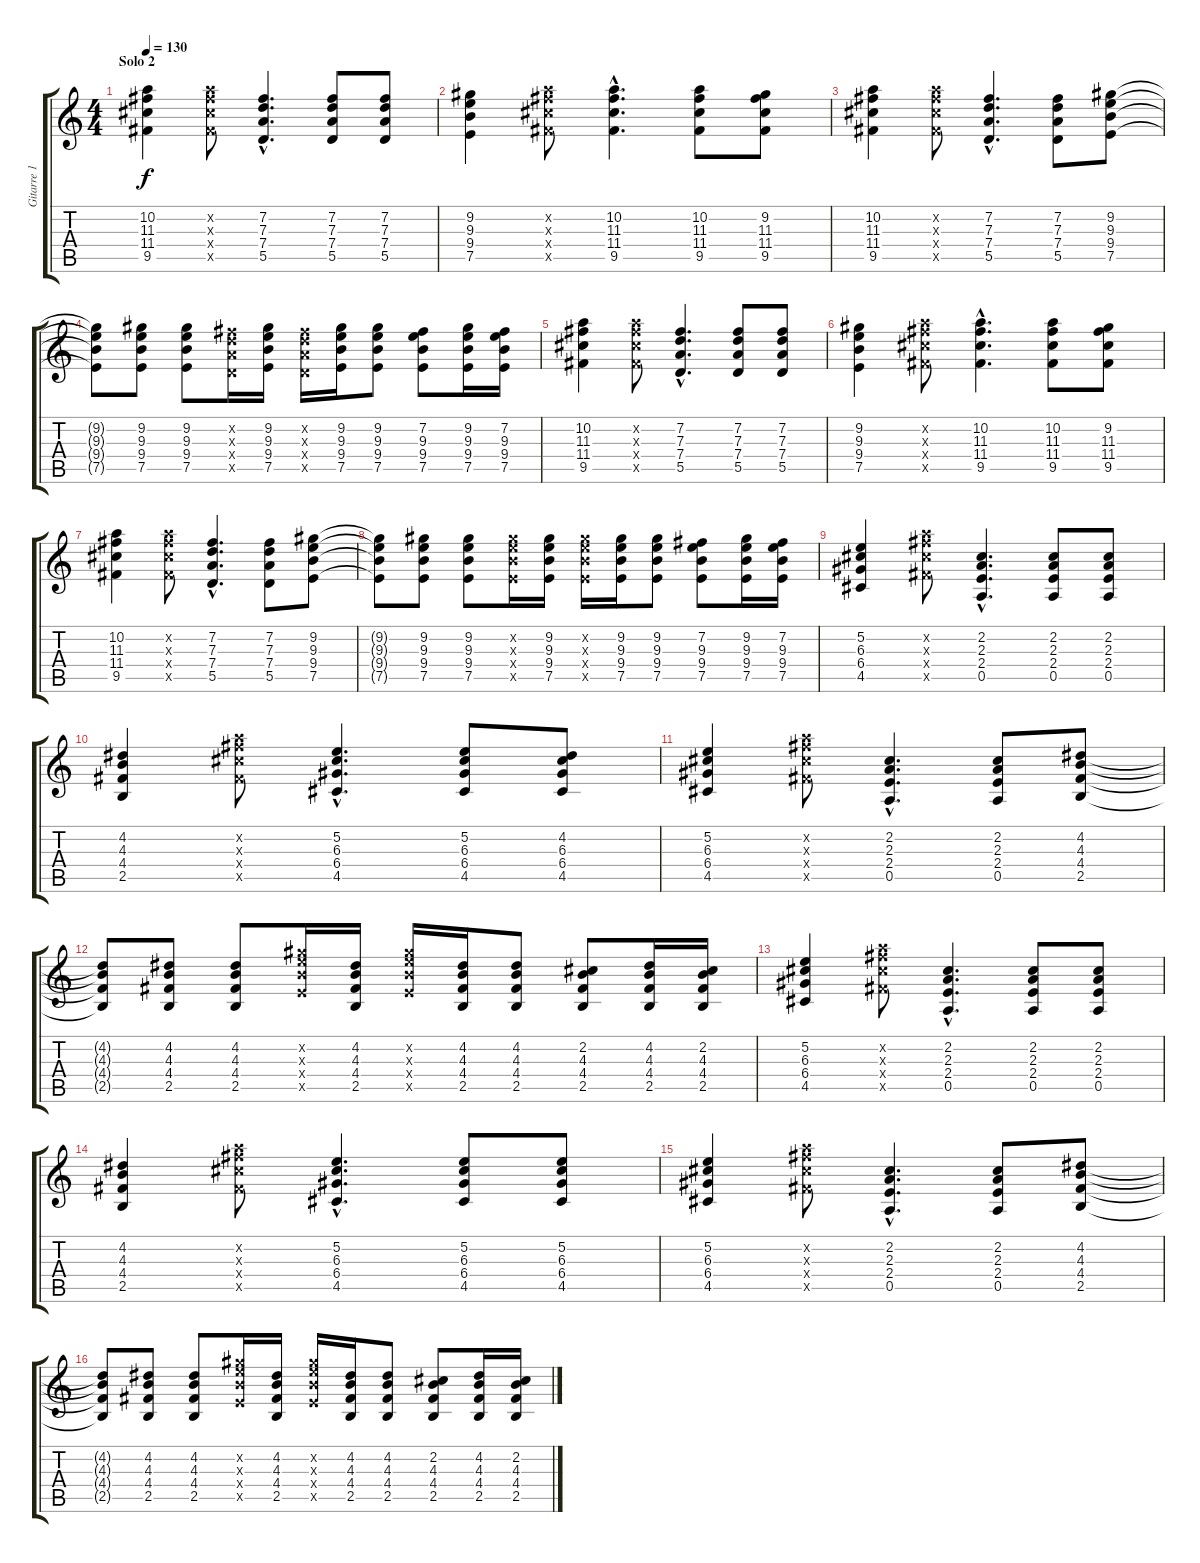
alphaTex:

\track ("Gitarre 1" "Gitarre 1") {instrument acousticguitarsteel}
\staff {score tabs}
\tuning (E4 B3 G3 D3 A2 E2) {hide}
\ts (4 4)
\section ("" "Solo 2")
\tempo 130
\clef g2
\ks c
(10.2 11.3 11.4 9.5).4{dy f} (10.2{x} 11.3{x} 11.4{x} 9.5{x}).8 (7.2{hac} 7.3{hac} 7.4{hac} 5.5{hac}).4{d} (7.2 7.3 7.4 5.5).8 (7.2 7.3 7.4 5.5).8 |
(9.2 9.3 9.4 7.5).4 (10.2{x} 11.3{x} 11.4{x} 9.5{x}).8 (10.2{hac} 11.3{hac} 11.4{hac} 9.5{hac}).4{d} (10.2 11.3 11.4 9.5).8 (9.2 11.3 11.4 9.5).8 |
(10.2 11.3 11.4 9.5).4 (10.2{x} 11.3{x} 11.4{x} 9.5{x}).8 (7.2{hac} 7.3{hac} 7.4{hac} 5.5{hac}).4{d} (7.2 7.3 7.4 5.5).8 (9.2 9.3 9.4 7.5).8 |
(9.2{t} 9.3{t} 9.4{t} 7.5{t}).8 (9.2 9.3 9.4 7.5).8 (9.2 9.3 9.4 7.5).8 (7.2{x} 7.3{x} 7.4{x} 5.5{x}).16 (9.2 9.3 9.4 7.5).16 (7.2{x} 7.3{x} 7.4{x} 5.5{x}).16 (9.2 9.3 9.4 7.5).16 (9.2 9.3 9.4 7.5).8 (7.2 9.3 9.4 7.5).8 (9.2 9.3 9.4 7.5).16 (7.2 9.3 9.4 7.5).16 |
(10.2 11.3 11.4 9.5).4 (10.2{x} 11.3{x} 11.4{x} 9.5{x}).8 (7.2{hac} 7.3{hac} 7.4{hac} 5.5{hac}).4{d} (7.2 7.3 7.4 5.5).8 (7.2 7.3 7.4 5.5).8 |
(9.2 9.3 9.4 7.5).4 (10.2{x} 11.3{x} 11.4{x} 9.5{x}).8 (10.2{hac} 11.3{hac} 11.4{hac} 9.5{hac}).4{d} (10.2 11.3 11.4 9.5).8 (9.2 11.3 11.4 9.5).8 |
(10.2 11.3 11.4 9.5).4 (10.2{x} 11.3{x} 11.4{x} 9.5{x}).8 (7.2{hac} 7.3{hac} 7.4{hac} 5.5{hac}).4{d} (7.2 7.3 7.4 5.5).8 (9.2 9.3 9.4 7.5).8 |
(9.2{t} 9.3{t} 9.4{t} 7.5{t}).8 (9.2 9.3 9.4 7.5).8 (9.2 9.3 9.4 7.5).8 (9.2{x} 9.3{x} 9.4{x} 7.5{x}).16 (9.2 9.3 9.4 7.5).16 (9.2{x} 9.3{x} 9.4{x} 7.5{x}).16 (9.2 9.3 9.4 7.5).16 (9.2 9.3 9.4 7.5).8 (7.2 9.3 9.4 7.5).8 (9.2 9.3 9.4 7.5).16 (7.2 9.3 9.4 7.5).16 |
(5.2 6.3 6.4 4.5).4 (10.2{x} 11.3{x} 11.4{x} 9.5{x}).8 (2.2{hac} 2.3{hac} 2.4{hac} 0.5{hac}).4{d} (2.2 2.3 2.4 0.5).8 (2.2 2.3 2.4 0.5).8 |
(4.2 4.3 4.4 2.5).4 (10.2{x} 11.3{x} 11.4{x} 9.5{x}).8 (5.2{hac} 6.3{hac} 6.4{hac} 4.5{hac}).4{d} (5.2 6.3 6.4 4.5).8 (4.2 6.3 6.4 4.5).8 |
(5.2 6.3 6.4 4.5).4 (10.2{x} 11.3{x} 11.4{x} 9.5{x}).8 (2.2{hac} 2.3{hac} 2.4{hac} 0.5{hac}).4{d} (2.2 2.3 2.4 0.5).8 (4.2 4.3 4.4 2.5).8 |
(4.2{t} 4.3{t} 4.4{t} 2.5{t}).8 (4.2 4.3 4.4 2.5).8 (4.2 4.3 4.4 2.5).8 (9.2{x} 9.3{x} 9.4{x} 7.5{x}).16 (4.2 4.3 4.4 2.5).16 (9.2{x} 9.3{x} 9.4{x} 7.5{x}).16 (4.2 4.3 4.4 2.5).16 (4.2 4.3 4.4 2.5).8 (2.2 4.3 4.4 2.5).8 (4.2 4.3 4.4 2.5).16 (2.2 4.3 4.4 2.5).16 |
(5.2 6.3 6.4 4.5).4 (10.2{x} 11.3{x} 11.4{x} 9.5{x}).8 (2.2{hac} 2.3{hac} 2.4{hac} 0.5{hac}).4{d} (2.2 2.3 2.4 0.5).8 (2.2 2.3 2.4 0.5).8 |
(4.2 4.3 4.4 2.5).4 (10.2{x} 11.3{x} 11.4{x} 9.5{x}).8 (5.2{hac} 6.3{hac} 6.4{hac} 4.5{hac}).4{d} (5.2 6.3 6.4 4.5).8 (5.2 6.3 6.4 4.5).8 |
(5.2 6.3 6.4 4.5).4 (10.2{x} 11.3{x} 11.4{x} 9.5{x}).8 (2.2{hac} 2.3{hac} 2.4{hac} 0.5{hac}).4{d} (2.2 2.3 2.4 0.5).8 (4.2 4.3 4.4 2.5).8 |
(4.2{t} 4.3{t} 4.4{t} 2.5{t}).8 (4.2 4.3 4.4 2.5).8 (4.2 4.3 4.4 2.5).8 (9.2{x} 9.3{x} 9.4{x} 7.5{x}).16 (4.2 4.3 4.4 2.5).16 (9.2{x} 9.3{x} 9.4{x} 7.5{x}).16 (4.2 4.3 4.4 2.5).16 (4.2 4.3 4.4 2.5).8 (2.2 4.3 4.4 2.5).8 (4.2 4.3 4.4 2.5).16 (2.2 4.3 4.4 2.5).16
